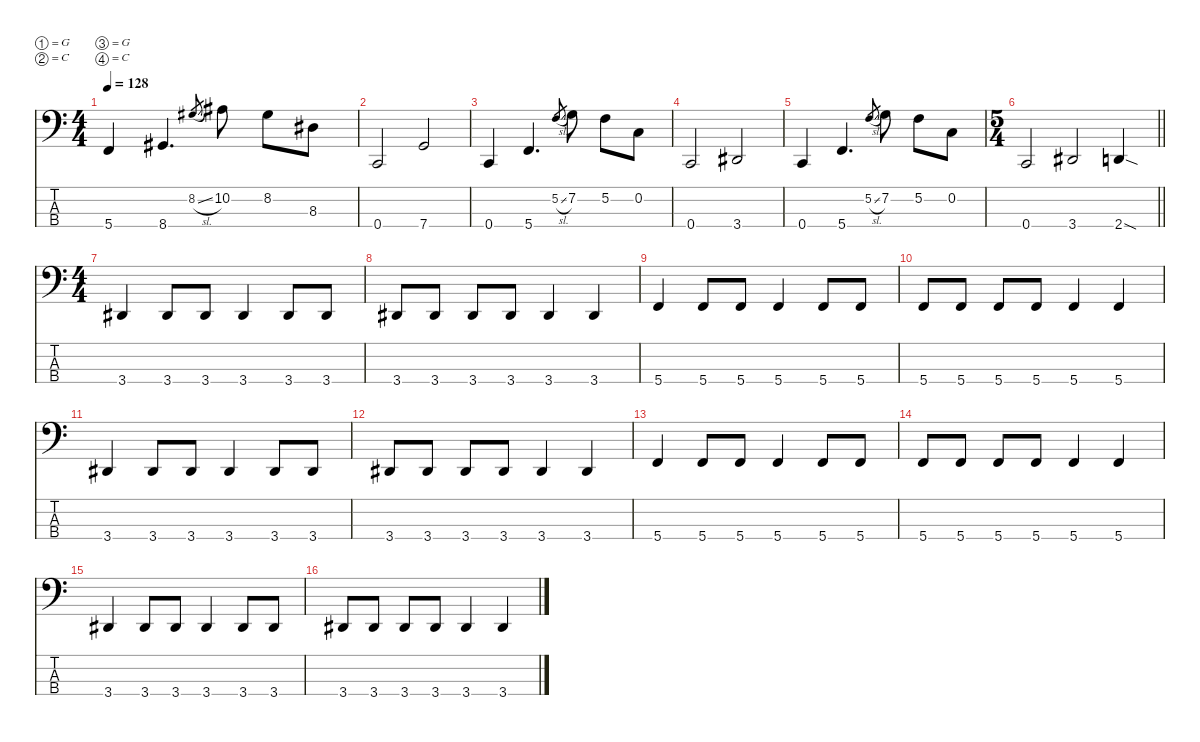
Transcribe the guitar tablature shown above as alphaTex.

\defaultSystemsLayout 4
\hideDynamics
\bracketExtendMode nobrackets
\singleTrackTrackNamePolicy hidden
\multiTrackTrackNamePolicy hidden
\otherSystemsTrackNameOrientation horizontal
\track ("Craig McFarland" "el.bs.") {defaultSystemsLayout 8 instrument electricbasspick}
\staff {score tabs}
\tuning (G2 C2 G1 C1)
\ts (4 4)
\tempo 128
\clef f4
\ks c
5.4.4{dy f beam Up} 8.4{acc #}.4{d beam Up} 8.2{sl acc #}.8{gr dy mf beam Up} 10.2{acc #}.8{dy f beam Down} 8.2{acc #}.8{beam Down} 8.3{acc #}.8{beam Down} |
0.4.2{beam Up} 7.4.2{beam Up} |
0.4.4{beam Up} 5.4.4{d beam Up} 5.2{sl}.8{gr dy mf beam Up} 7.2.8{dy f beam Down} 5.2.8{beam Down} 0.2.8{beam Down} |
0.4.2{beam Up} 3.4{acc #}.2{beam Up} |
0.4.4{beam Up} 5.4.4{d beam Up} 5.2{sl}.8{gr dy mf beam Up} 7.2.8{dy f beam Down} 5.2.8{beam Down} 0.2.8{beam Down} |
\ts (5 4)
\beaming (8 6 4)
\barLineRight lightlight
0.4.2{beam Up} 3.4{acc #}.2{beam Up} 2.4{sod}.4{beam Up} |
\ts (4 4)
\beaming (8 2 2 2 2)
3.4{acc #}.4{beam Up} 3.4{acc #}.8{beam Up} 3.4{acc #}.8{beam Up} 3.4{acc #}.4{beam Up} 3.4{acc #}.8{beam Up} 3.4{acc #}.8{beam Up} |
3.4{acc #}.8{beam Up} 3.4{acc #}.8{beam Up} 3.4{acc #}.8{beam Up} 3.4{acc #}.8{beam Up} 3.4{acc #}.4{beam Up} 3.4{acc #}.4{beam Up} |
5.4.4{beam Up} 5.4.8{beam Up} 5.4.8{beam Up} 5.4.4{beam Up} 5.4.8{beam Up} 5.4.8{beam Up} |
5.4.8{beam Up} 5.4.8{beam Up} 5.4.8{beam Up} 5.4.8{beam Up} 5.4.4{beam Up} 5.4.4{beam Up} |
3.4{acc #}.4{beam Up} 3.4{acc #}.8{beam Up} 3.4{acc #}.8{beam Up} 3.4{acc #}.4{beam Up} 3.4{acc #}.8{beam Up} 3.4{acc #}.8{beam Up} |
3.4{acc #}.8{beam Up} 3.4{acc #}.8{beam Up} 3.4{acc #}.8{beam Up} 3.4{acc #}.8{beam Up} 3.4{acc #}.4{beam Up} 3.4{acc #}.4{beam Up} |
5.4.4{beam Up} 5.4.8{beam Up} 5.4.8{beam Up} 5.4.4{beam Up} 5.4.8{beam Up} 5.4.8{beam Up} |
5.4.8{beam Up} 5.4.8{beam Up} 5.4.8{beam Up} 5.4.8{beam Up} 5.4.4{beam Up} 5.4.4{beam Up} |
3.4{acc #}.4{beam Up} 3.4{acc #}.8{beam Up} 3.4{acc #}.8{beam Up} 3.4{acc #}.4{beam Up} 3.4{acc #}.8{beam Up} 3.4{acc #}.8{beam Up} |
3.4{acc #}.8{beam Up} 3.4{acc #}.8{beam Up} 3.4{acc #}.8{beam Up} 3.4{acc #}.8{beam Up} 3.4{acc #}.4{beam Up} 3.4{acc #}.4{beam Up}
